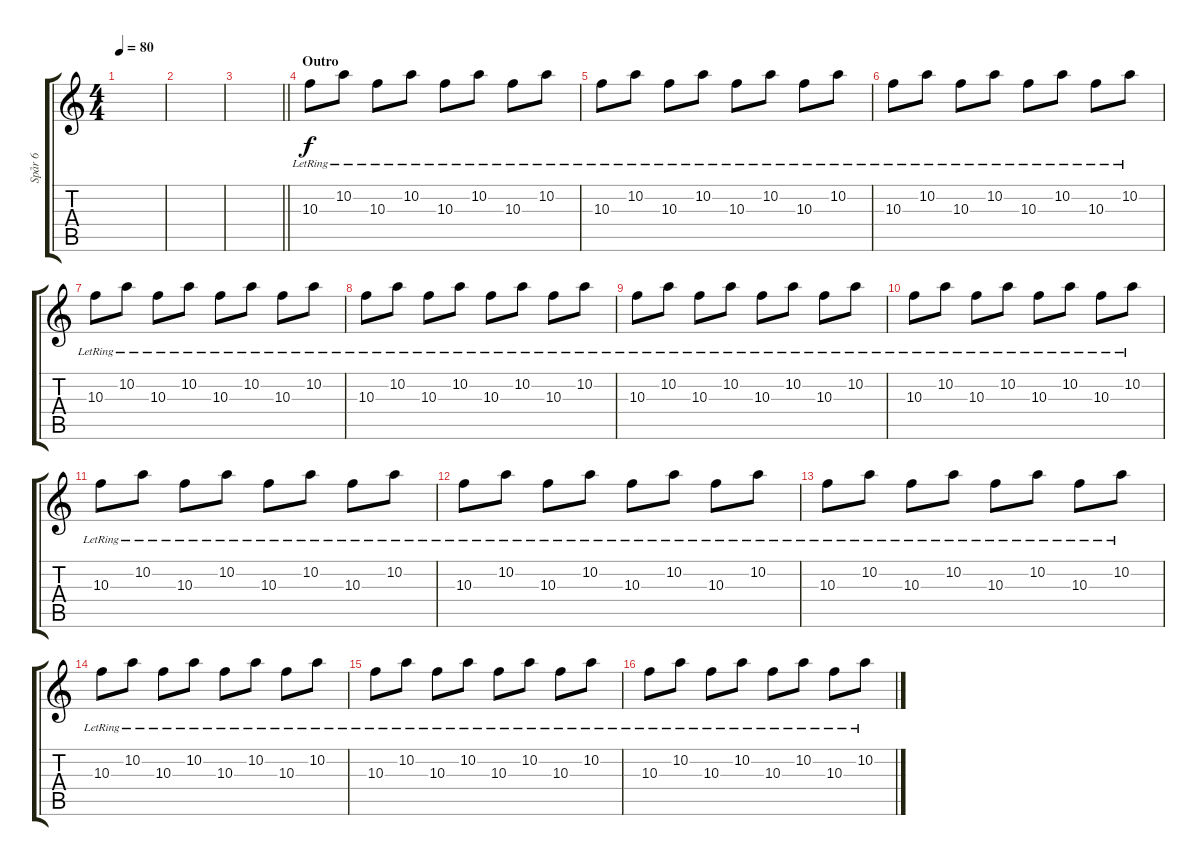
\track ("Spår 6" "Spår 6") {instrument electricguitarclean}
\staff {score tabs}
\tuning (E4 B3 G3 D3 A2 D2) {hide}
\ts (4 4)
\tempo 80
\clef g2
\ks c
|
|
\barLineRight lightlight
|
\section ("" "Outro")
10.3{lr}.8 10.2{lr}.8 10.3{lr}.8 10.2{lr}.8 10.3{lr}.8 10.2{lr}.8 10.3{lr}.8 10.2{lr}.8 |
10.3{lr}.8 10.2{lr}.8 10.3{lr}.8 10.2{lr}.8 10.3{lr}.8 10.2{lr}.8 10.3{lr}.8 10.2{lr}.8 |
10.3{lr}.8 10.2{lr}.8 10.3{lr}.8 10.2{lr}.8 10.3{lr}.8 10.2{lr}.8 10.3{lr}.8 10.2{lr}.8 |
10.3{lr}.8 10.2{lr}.8 10.3{lr}.8 10.2{lr}.8 10.3{lr}.8 10.2{lr}.8 10.3{lr}.8 10.2{lr}.8 |
10.3{lr}.8 10.2{lr}.8 10.3{lr}.8 10.2{lr}.8 10.3{lr}.8 10.2{lr}.8 10.3{lr}.8 10.2{lr}.8 |
10.3{lr}.8 10.2{lr}.8 10.3{lr}.8 10.2{lr}.8 10.3{lr}.8 10.2{lr}.8 10.3{lr}.8 10.2{lr}.8 |
10.3{lr}.8 10.2{lr}.8 10.3{lr}.8 10.2{lr}.8 10.3{lr}.8 10.2{lr}.8 10.3{lr}.8 10.2{lr}.8 |
10.3{lr}.8 10.2{lr}.8 10.3{lr}.8 10.2{lr}.8 10.3{lr}.8 10.2{lr}.8 10.3{lr}.8 10.2{lr}.8 |
10.3{lr}.8 10.2{lr}.8 10.3{lr}.8 10.2{lr}.8 10.3{lr}.8 10.2{lr}.8 10.3{lr}.8 10.2{lr}.8 |
10.3{lr}.8 10.2{lr}.8 10.3{lr}.8 10.2{lr}.8 10.3{lr}.8 10.2{lr}.8 10.3{lr}.8 10.2{lr}.8 |
10.3{lr}.8 10.2{lr}.8 10.3{lr}.8 10.2{lr}.8 10.3{lr}.8 10.2{lr}.8 10.3{lr}.8 10.2{lr}.8 |
10.3{lr}.8 10.2{lr}.8 10.3{lr}.8 10.2{lr}.8 10.3{lr}.8 10.2{lr}.8 10.3{lr}.8 10.2{lr}.8 |
10.3{lr}.8 10.2{lr}.8 10.3{lr}.8 10.2{lr}.8 10.3{lr}.8 10.2{lr}.8 10.3{lr}.8 10.2{lr}.8
